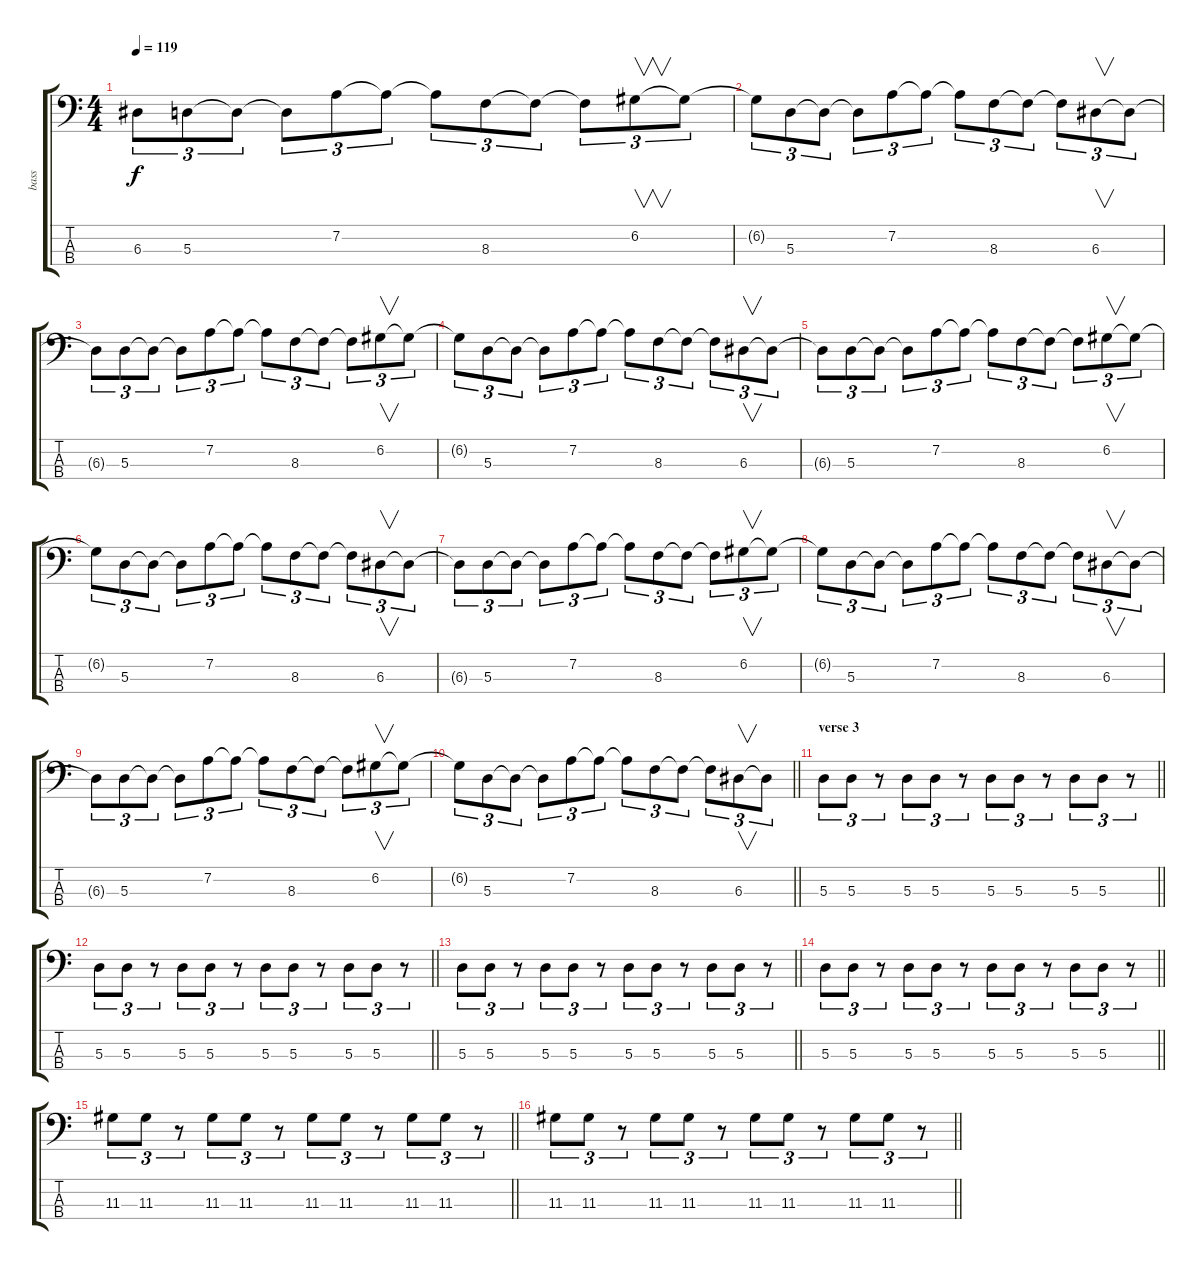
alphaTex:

\track ("bass " "bass ") {instrument electricguitarjazz}
\staff {score tabs}
\tuning (G2 D2 A1 D1) {hide}
\ts (4 4)
\tempo 119
\clef f4
\ks c
6.3{t}.8{tu (3 2) dy f} 5.3.8{tu (3 2)} 5.3{t}.8{tu (3 2)} 5.3{t}.8{tu (3 2)} 7.2.8{tu (3 2)} 7.2{t}.8{tu (3 2)} 7.2{t}.8{tu (3 2)} 8.3.8{tu (3 2)} 8.3{t}.8{tu (3 2)} 8.3{t}.8{tu (3 2)} 6.2.8{v tu (3 2)} 6.2{t}.8{tu (3 2)} |
6.2{t}.8{tu (3 2)} 5.3.8{tu (3 2)} 5.3{t}.8{tu (3 2)} 5.3{t}.8{tu (3 2)} 7.2.8{tu (3 2)} 7.2{t}.8{tu (3 2)} 7.2{t}.8{tu (3 2)} 8.3.8{tu (3 2)} 8.3{t}.8{tu (3 2)} 8.3{t}.8{tu (3 2)} 6.3.8{v tu (3 2)} 6.3{t}.8{tu (3 2)} |
6.3{t}.8{tu (3 2)} 5.3.8{tu (3 2)} 5.3{t}.8{tu (3 2)} 5.3{t}.8{tu (3 2)} 7.2.8{tu (3 2)} 7.2{t}.8{tu (3 2)} 7.2{t}.8{tu (3 2)} 8.3.8{tu (3 2)} 8.3{t}.8{tu (3 2)} 8.3{t}.8{tu (3 2)} 6.2.8{v tu (3 2)} 6.2{t}.8{tu (3 2)} |
6.2{t}.8{tu (3 2)} 5.3.8{tu (3 2)} 5.3{t}.8{tu (3 2)} 5.3{t}.8{tu (3 2)} 7.2.8{tu (3 2)} 7.2{t}.8{tu (3 2)} 7.2{t}.8{tu (3 2)} 8.3.8{tu (3 2)} 8.3{t}.8{tu (3 2)} 8.3{t}.8{tu (3 2)} 6.3.8{v tu (3 2)} 6.3{t}.8{tu (3 2)} |
6.3{t}.8{tu (3 2)} 5.3.8{tu (3 2)} 5.3{t}.8{tu (3 2)} 5.3{t}.8{tu (3 2)} 7.2.8{tu (3 2)} 7.2{t}.8{tu (3 2)} 7.2{t}.8{tu (3 2)} 8.3.8{tu (3 2)} 8.3{t}.8{tu (3 2)} 8.3{t}.8{tu (3 2)} 6.2.8{v tu (3 2)} 6.2{t}.8{tu (3 2)} |
6.2{t}.8{tu (3 2)} 5.3.8{tu (3 2)} 5.3{t}.8{tu (3 2)} 5.3{t}.8{tu (3 2)} 7.2.8{tu (3 2)} 7.2{t}.8{tu (3 2)} 7.2{t}.8{tu (3 2)} 8.3.8{tu (3 2)} 8.3{t}.8{tu (3 2)} 8.3{t}.8{tu (3 2)} 6.3.8{v tu (3 2)} 6.3{t}.8{tu (3 2)} |
6.3{t}.8{tu (3 2)} 5.3.8{tu (3 2)} 5.3{t}.8{tu (3 2)} 5.3{t}.8{tu (3 2)} 7.2.8{tu (3 2)} 7.2{t}.8{tu (3 2)} 7.2{t}.8{tu (3 2)} 8.3.8{tu (3 2)} 8.3{t}.8{tu (3 2)} 8.3{t}.8{tu (3 2)} 6.2.8{v tu (3 2)} 6.2{t}.8{tu (3 2)} |
6.2{t}.8{tu (3 2)} 5.3.8{tu (3 2)} 5.3{t}.8{tu (3 2)} 5.3{t}.8{tu (3 2)} 7.2.8{tu (3 2)} 7.2{t}.8{tu (3 2)} 7.2{t}.8{tu (3 2)} 8.3.8{tu (3 2)} 8.3{t}.8{tu (3 2)} 8.3{t}.8{tu (3 2)} 6.3.8{v tu (3 2)} 6.3{t}.8{tu (3 2)} |
6.3{t}.8{tu (3 2)} 5.3.8{tu (3 2)} 5.3{t}.8{tu (3 2)} 5.3{t}.8{tu (3 2)} 7.2.8{tu (3 2)} 7.2{t}.8{tu (3 2)} 7.2{t}.8{tu (3 2)} 8.3.8{tu (3 2)} 8.3{t}.8{tu (3 2)} 8.3{t}.8{tu (3 2)} 6.2.8{v tu (3 2)} 6.2{t}.8{tu (3 2)} |
\barLineRight lightlight
6.2{t}.8{tu (3 2)} 5.3.8{tu (3 2)} 5.3{t}.8{tu (3 2)} 5.3{t}.8{tu (3 2)} 7.2.8{tu (3 2)} 7.2{t}.8{tu (3 2)} 7.2{t}.8{tu (3 2)} 8.3.8{tu (3 2)} 8.3{t}.8{tu (3 2)} 8.3{t}.8{tu (3 2)} 6.3.8{v tu (3 2)} 6.3{t}.8{tu (3 2)} |
\section ("" "verse 3")
\barLineRight lightlight
5.3.8{tu (3 2)} 5.3.8{tu (3 2)} r.8{tu (3 2)} 5.3.8{tu (3 2)} 5.3.8{tu (3 2)} r.8{tu (3 2)} 5.3.8{tu (3 2)} 5.3.8{tu (3 2)} r.8{tu (3 2)} 5.3.8{tu (3 2)} 5.3.8{tu (3 2)} r.8{tu (3 2)} |
\barLineRight lightlight
5.3.8{tu (3 2)} 5.3.8{tu (3 2)} r.8{tu (3 2)} 5.3.8{tu (3 2)} 5.3.8{tu (3 2)} r.8{tu (3 2)} 5.3.8{tu (3 2)} 5.3.8{tu (3 2)} r.8{tu (3 2)} 5.3.8{tu (3 2)} 5.3.8{tu (3 2)} r.8{tu (3 2)} |
\barLineRight lightlight
5.3.8{tu (3 2)} 5.3.8{tu (3 2)} r.8{tu (3 2)} 5.3.8{tu (3 2)} 5.3.8{tu (3 2)} r.8{tu (3 2)} 5.3.8{tu (3 2)} 5.3.8{tu (3 2)} r.8{tu (3 2)} 5.3.8{tu (3 2)} 5.3.8{tu (3 2)} r.8{tu (3 2)} |
\barLineRight lightlight
5.3.8{tu (3 2)} 5.3.8{tu (3 2)} r.8{tu (3 2)} 5.3.8{tu (3 2)} 5.3.8{tu (3 2)} r.8{tu (3 2)} 5.3.8{tu (3 2)} 5.3.8{tu (3 2)} r.8{tu (3 2)} 5.3.8{tu (3 2)} 5.3.8{tu (3 2)} r.8{tu (3 2)} |
\barLineRight lightlight
11.3.8{tu (3 2)} 11.3.8{tu (3 2)} r.8{tu (3 2)} 11.3.8{tu (3 2)} 11.3.8{tu (3 2)} r.8{tu (3 2)} 11.3.8{tu (3 2)} 11.3.8{tu (3 2)} r.8{tu (3 2)} 11.3.8{tu (3 2)} 11.3.8{tu (3 2)} r.8{tu (3 2)} |
\barLineRight lightlight
11.3.8{tu (3 2)} 11.3.8{tu (3 2)} r.8{tu (3 2)} 11.3.8{tu (3 2)} 11.3.8{tu (3 2)} r.8{tu (3 2)} 11.3.8{tu (3 2)} 11.3.8{tu (3 2)} r.8{tu (3 2)} 11.3.8{tu (3 2)} 11.3.8{tu (3 2)} r.8{tu (3 2)}
